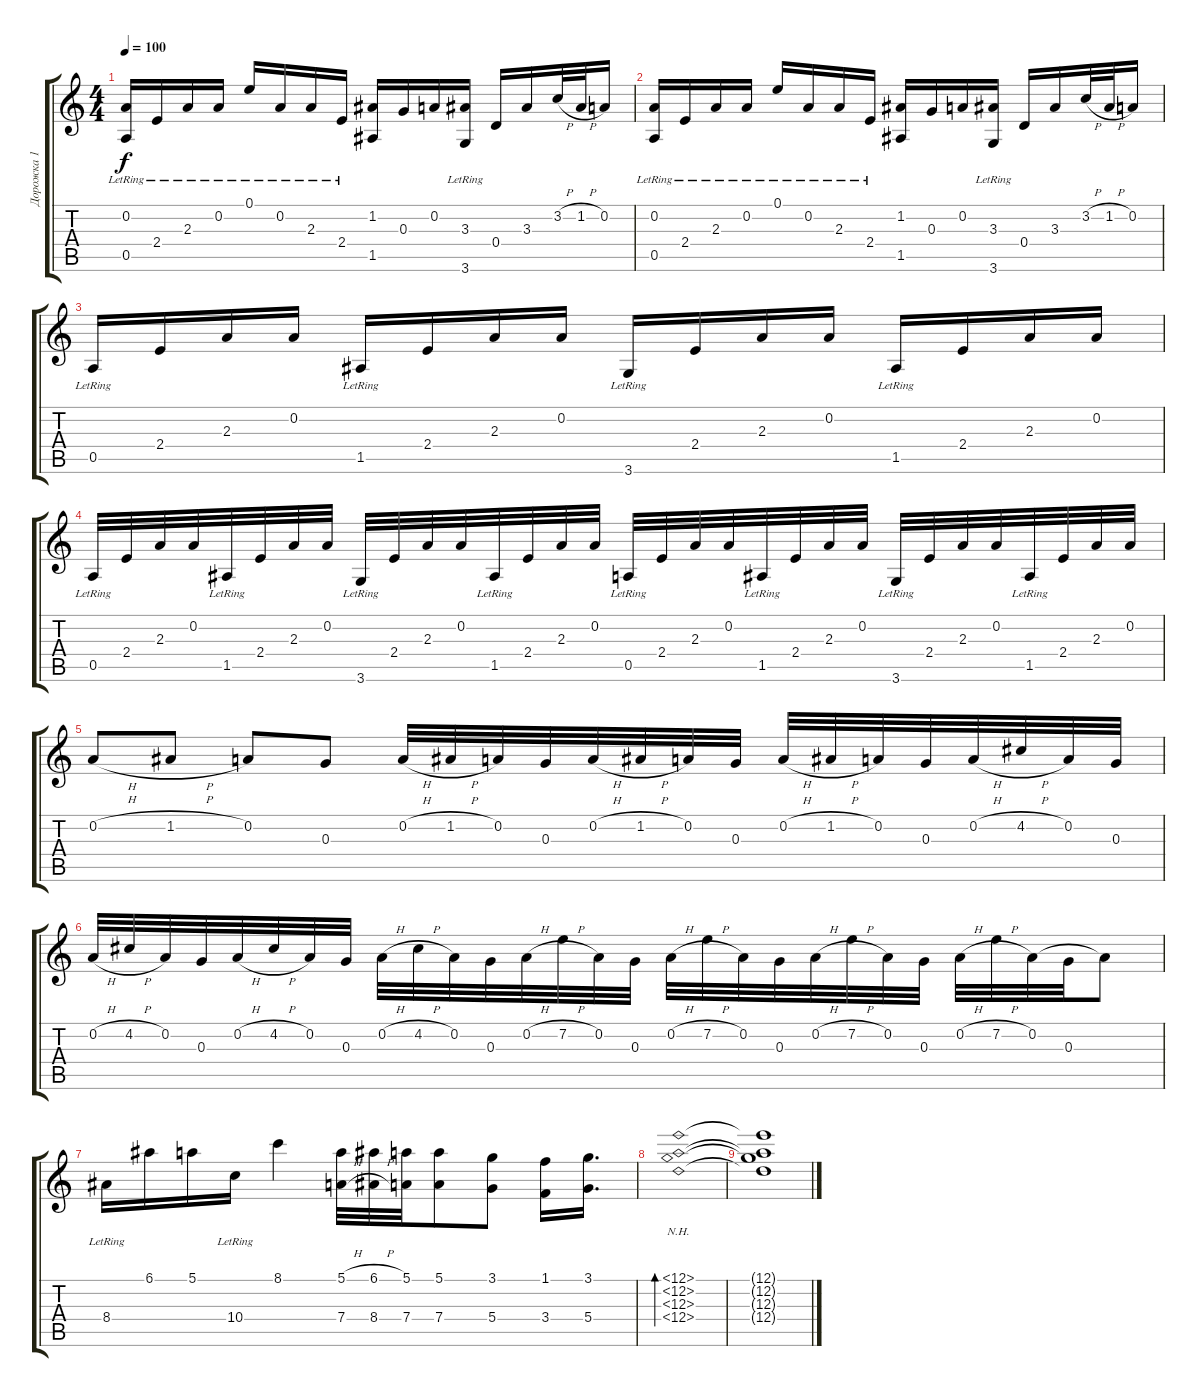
\track ("Дорожка 1" "Дорожка 1") {instrument acousticguitarnylon}
\staff {score tabs}
\tuning (E4 A3 G3 D3 A2 E2) {hide}
\ts (4 4)
\tempo 100
\clef g2
\ks c
(0.2 0.5{lr}).16{dy f} 2.4{lr}.16 2.3{lr}.16 0.2{lr}.16 0.1{lr}.16 0.2{lr}.16 2.3{lr}.16 2.4{lr}.16 (1.2 1.5).16 0.3.16 0.2.16 (3.3 3.6{lr}).16 0.4.16 3.3.16 3.2{h}.32 1.2{h}.32 0.2.16 |
(0.2 0.5{lr}).16 2.4{lr}.16 2.3{lr}.16 0.2{lr}.16 0.1{lr}.16 0.2{lr}.16 2.3{lr}.16 2.4{lr}.16 (1.2 1.5).16 0.3.16 0.2.16 (3.3 3.6{lr}).16 0.4.16 3.3.16 3.2{h}.32 1.2{h}.32 0.2.16 |
0.5{lr}.16 2.4.16 2.3.16 0.2.16 1.5{lr}.16 2.4.16 2.3.16 0.2.16 3.6{lr}.16 2.4.16 2.3.16 0.2.16 1.5{lr}.16 2.4.16 2.3.16 0.2.16 |
0.5{lr}.32 2.4.32 2.3.32 0.2.32 1.5{lr}.32 2.4.32 2.3.32 0.2.32 3.6{lr}.32 2.4.32 2.3.32 0.2.32 1.5{lr}.32 2.4.32 2.3.32 0.2.32 0.5{lr}.32 2.4.32 2.3.32 0.2.32 1.5{lr}.32 2.4.32 2.3.32 0.2.32 3.6{lr}.32 2.4.32 2.3.32 0.2.32 1.5{lr}.32 2.4.32 2.3.32 0.2.32 |
0.2{h}.8 1.2{h}.8 0.2.8 0.3.8 0.2{h}.32 1.2{h}.32 0.2.32 0.3.32 0.2{h}.32 1.2{h}.32 0.2.32 0.3.32 0.2{h}.32 1.2{h}.32 0.2.32 0.3.32 0.2{h}.32 4.2{h}.32 0.2.32 0.3.32 |
0.2{h}.32 4.2{h}.32 0.2.32 0.3.32 0.2{h}.32 4.2{h}.32 0.2.32 0.3.32 0.2{h}.32 4.2{h}.32 0.2.32 0.3.32 0.2{h}.32 7.2{h}.32 0.2.32 0.3.32 0.2{h}.32 7.2{h}.32 0.2.32 0.3.32 0.2{h}.32 7.2{h}.32 0.2.32 0.3.32 0.2{h}.32 7.2{h}.32 0.2.32 0.3.32 0.2{t}.8 |
8.4{lr}.16 6.1.16 5.1.16 10.4{lr}.16 8.1.4 (5.1{h} 7.4{h}).32 (6.1{h} 8.4{h}).32 (5.1 7.4).32 (5.1 7.4).8 (3.1 5.4).8 (1.1 3.4).16 (3.1 5.4).16{d} |
(12.1{nh} 12.2{nh} 12.3{nh} 12.4{nh}).1{bd 240} |
(12.1{t} 12.2{t} 12.3{t} 12.4{t}).1
